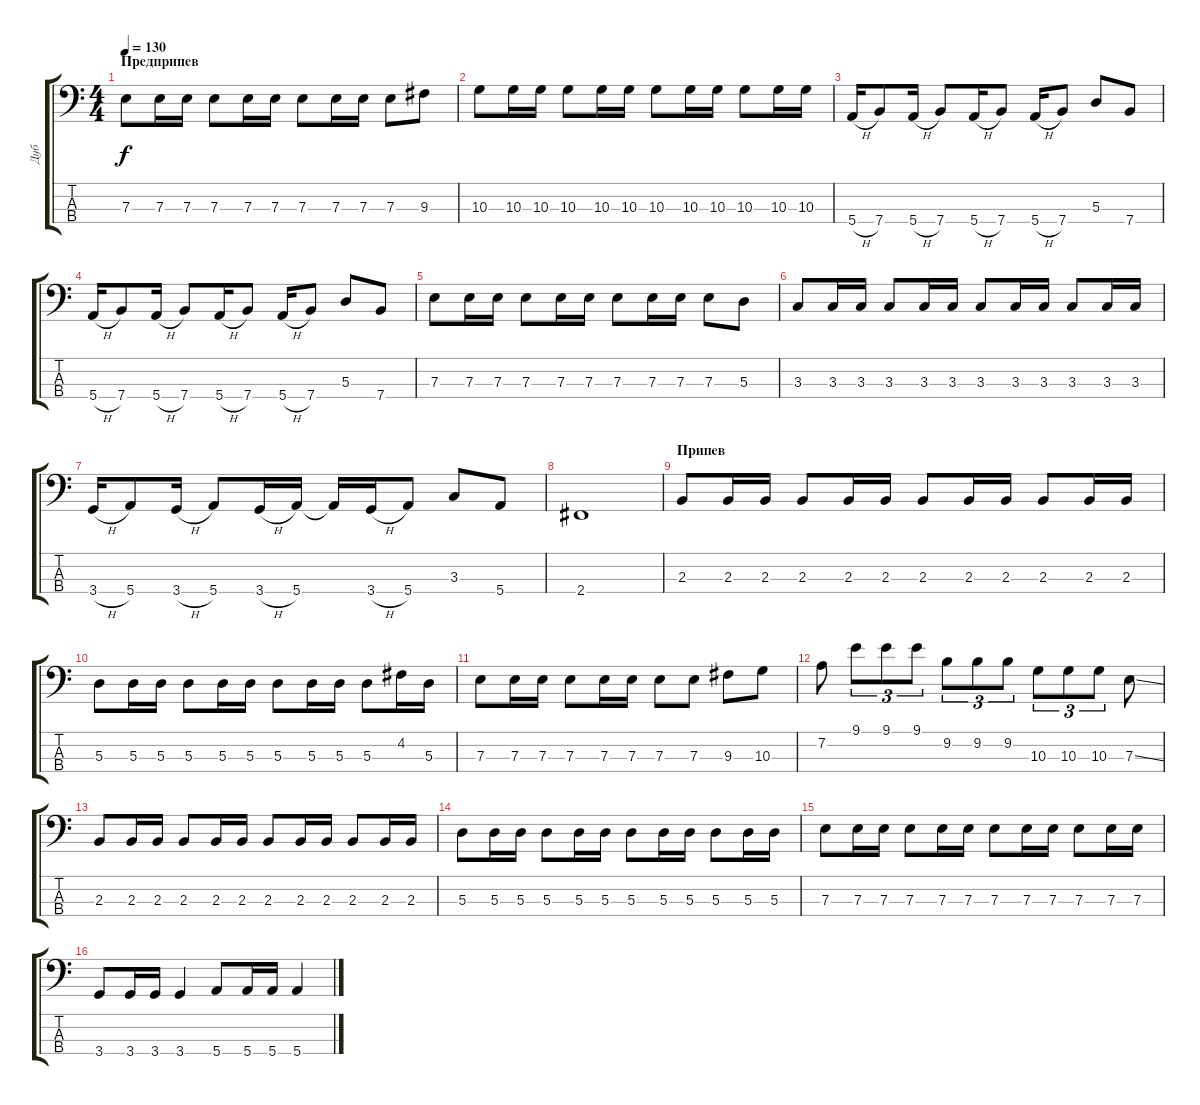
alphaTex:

\track ("Дуб" "Дуб") {instrument electricbassfinger}
\staff {score tabs}
\tuning (G2 D2 A1 E1) {hide}
\ts (4 4)
\section ("" "Предприпев")
\tempo 130
\clef f4
\ks c
7.3.8{dy f} 7.3.16 7.3.16 7.3.8 7.3.16 7.3.16 7.3.8 7.3.16 7.3.16 7.3.8 9.3.8 |
10.3.8 10.3.16 10.3.16 10.3.8 10.3.16 10.3.16 10.3.8 10.3.16 10.3.16 10.3.8 10.3.16 10.3.16 |
5.4{h}.16 7.4.8 5.4{h}.16 7.4.8 5.4{h}.16 7.4.8 5.4{h}.16 7.4.8 5.3.8 7.4.8 |
5.4{h}.16 7.4.8 5.4{h}.16 7.4.8 5.4{h}.16 7.4.8 5.4{h}.16 7.4.8 5.3.8 7.4.8 |
7.3.8 7.3.16 7.3.16 7.3.8 7.3.16 7.3.16 7.3.8 7.3.16 7.3.16 7.3.8 5.3.8 |
3.3.8 3.3.16 3.3.16 3.3.8 3.3.16 3.3.16 3.3.8 3.3.16 3.3.16 3.3.8 3.3.16 3.3.16 |
3.4{h}.16 5.4.8 3.4{h}.16 5.4.8 3.4{h}.16 5.4.16 5.4{t}.16 3.4{h}.16 5.4.8 3.3.8 5.4.8 |
2.4.1 |
\section ("" "Припев")
2.3.8 2.3.16 2.3.16 2.3.8 2.3.16 2.3.16 2.3.8 2.3.16 2.3.16 2.3.8 2.3.16 2.3.16 |
5.3.8 5.3.16 5.3.16 5.3.8 5.3.16 5.3.16 5.3.8 5.3.16 5.3.16 5.3.8 4.2.16 5.3.16 |
7.3.8 7.3.16 7.3.16 7.3.8 7.3.16 7.3.16 7.3.8 7.3.8 9.3.8 10.3.8 |
7.2.8 9.1.8{tu (3 2)} 9.1.8{tu (3 2)} 9.1.8{tu (3 2)} 9.2.8{tu (3 2)} 9.2.8{tu (3 2)} 9.2.8{tu (3 2)} 10.3.8{tu (3 2)} 10.3.8{tu (3 2)} 10.3.8{tu (3 2)} 7.3{ss}.8 |
2.3.8 2.3.16 2.3.16 2.3.8 2.3.16 2.3.16 2.3.8 2.3.16 2.3.16 2.3.8 2.3.16 2.3.16 |
5.3.8 5.3.16 5.3.16 5.3.8 5.3.16 5.3.16 5.3.8 5.3.16 5.3.16 5.3.8 5.3.16 5.3.16 |
7.3.8 7.3.16 7.3.16 7.3.8 7.3.16 7.3.16 7.3.8 7.3.16 7.3.16 7.3.8 7.3.16 7.3.16 |
3.4.8 3.4.16 3.4.16 3.4.4 5.4.8 5.4.16 5.4.16 5.4.4
